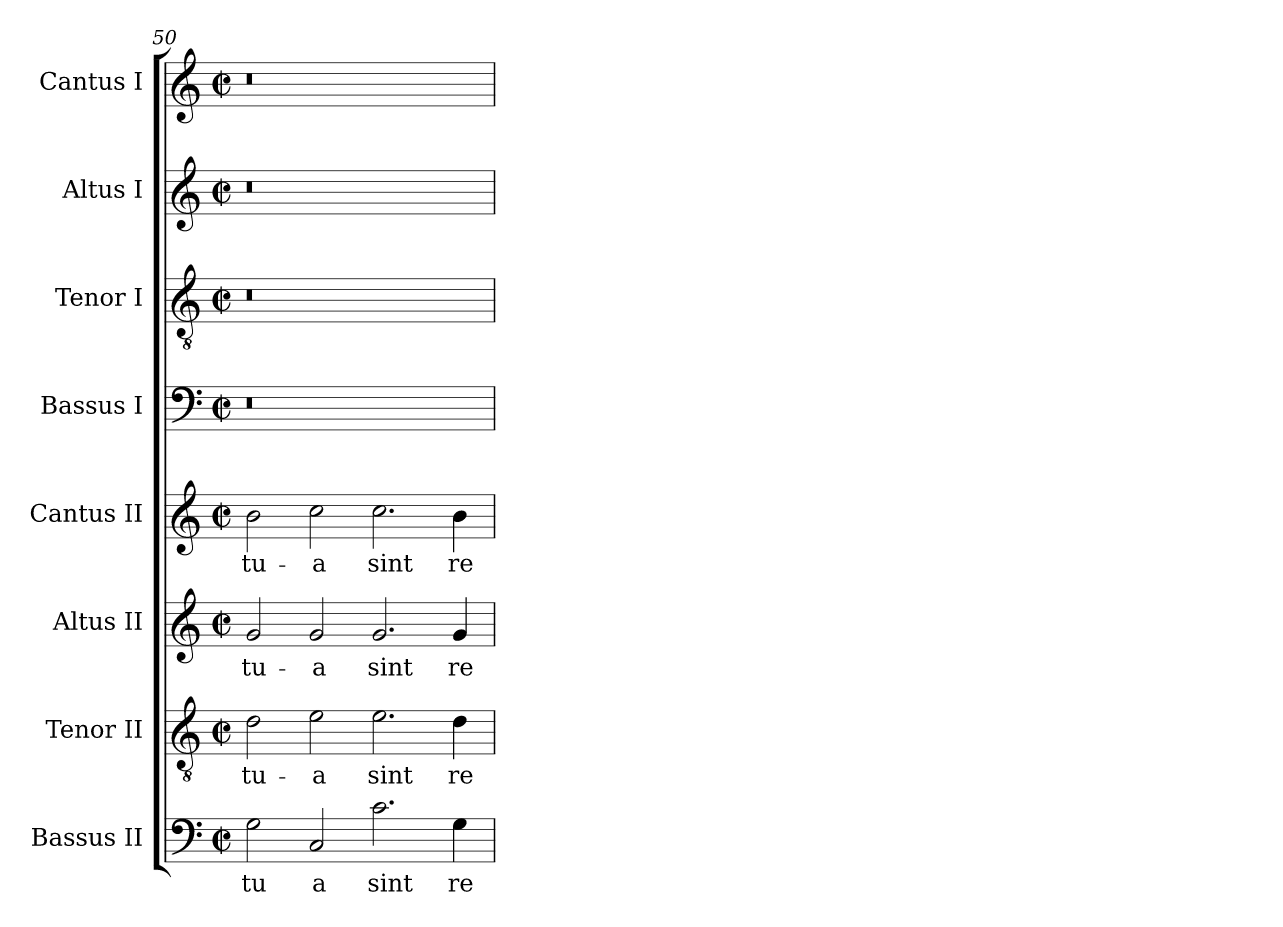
**kern	**text	**kern	**text	**kern	**text	**kern	**text	**kern	**kern	**kern	**kern
*part8	*part8	*part7	*part7	*part6	*part6	*part5	*part5	*part4	*part3	*part2	*part1
*staff8	*staff8	*staff7	*staff7	*staff6	*staff6	*staff5	*staff5	*staff4	*staff3	*staff2	*staff1
*I"Bassus II	*	*I"Tenor II	*	*I"Altus II	*	*I"Cantus II	*	*I"Bassus I	*I"Tenor I	*I"Altus I	*I"Cantus I
*clefF4	*	*clefGv2	*	*clefG2	*	*clefG2	*	*clefF4	*clefGv2	*clefG2	*clefG2
*M2/2	*	*M2/2	*	*M2/2	*	*M2/2	*	*M2/2	*M2/2	*M2/2	*M2/2
*met(c|)	*	*met(c|)	*	*met(c|)	*	*met(c|)	*	*met(c|)	*met(c|)	*met(c|)	*met(c|)
=50	=50	=50	=50	=50	=50	=50	=50	=50	=50	=50	=50
!	!LO:LY:b:cj	!	!LO:LY:b:cj	!	!LO:LY:b:cj	!	!LO:LY:b:cj	!	!	!	!
2G\	tu	2d\	tu-	2g/	tu-	2b\	tu-	0r	0r	0r	0r
!	!LO:LY:b:cj	!	!LO:LY:b:cj	!	!LO:LY:b:cj	!	!LO:LY:b:cj	!	!	!	!
2C/	a	2e\	-a	2g/	-a	2cc\	-a	.	.	.	.
!	!LO:LY:b:cj	!	!LO:LY:b:cj	!	!LO:LY:b:cj	!	!LO:LY:b:cj	!	!	!	!
2.c\	sint	2.e\	sint	2.g/	sint	2.cc\	sint	.	.	.	.
!	!LO:LY:b:cj	!	!LO:LY:b:cj	!	!LO:LY:b:cj	!	!LO:LY:b:cj	!	!	!	!
4G\	re	4d\	re-	4g/	re-	4b\	re-	.	.	.	.
=	=	=	=	=	=	=	=	=	=	=	=
*-	*-	*-	*-	*-	*-	*-	*-	*-	*-	*-	*-
